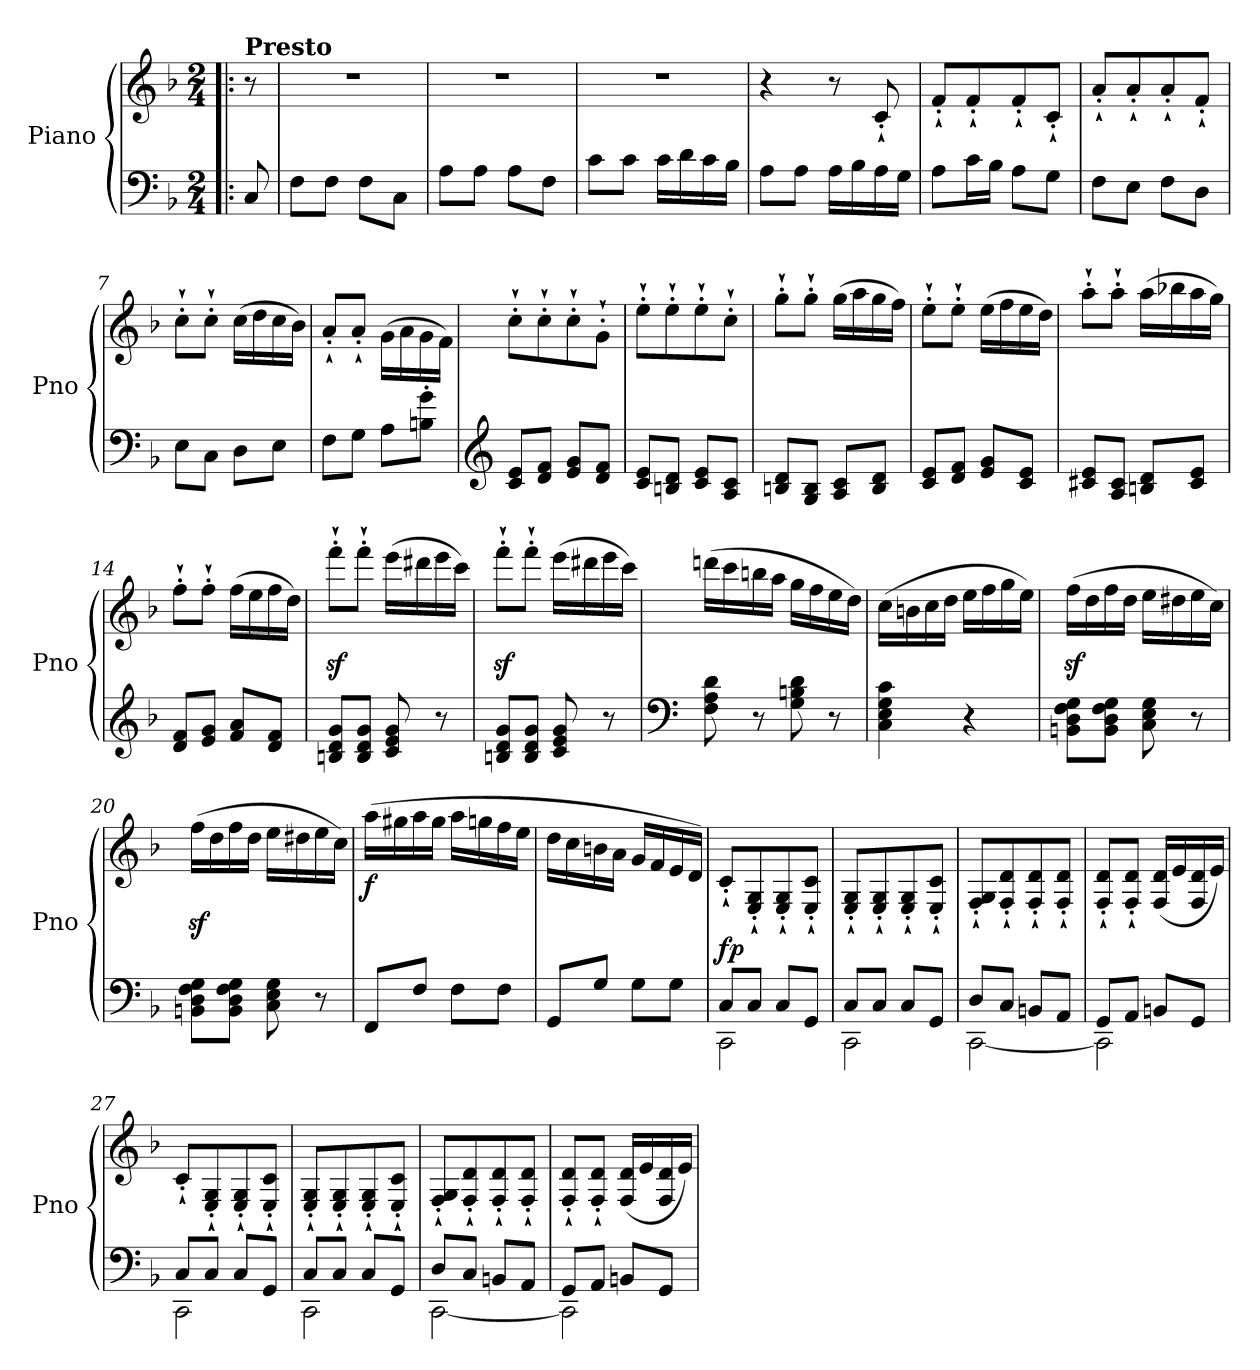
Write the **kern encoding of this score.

**kern	**kern	**dynam
*part1	*part1	*part1
*staff2	*staff1	*staff1/2
*I"Piano	*	*
*I'Pno	*	*
*clefF4	*clefG2	*
*k[b-]	*k[b-]	*
*F:	*F:	*
*M2/4	*M2/4	*
=!|:	=!|:	=!|:
!	!LO:TX:a:B:t=Presto	!
8C/	8r	.
=1	=1	=1
8F\L	2r	.
8F\J	.	.
8F\L	.	.
8C\J	.	.
=2	=2	=2
8A\L	2r	.
8A\J	.	.
8A\L	.	.
8F\J	.	.
=3	=3	=3
8c\L	2r	.
8c\J	.	.
16c\LL	.	.
16d\	.	.
16c\	.	.
16B-\JJ	.	.
=4	=4	=4
8A\L	4r	.
8A\J	.	.
16A\LL	8r	.
16B-\	.	.
16A\	8c'`/	.
16G\JJ	.	.
=5	=5	=5
8A\L	8f'`/L	.
16c\L	8f'`/	.
16B-\JJ	.	.
8A\L	8f'`/	.
8G\J	8c'`/J	.
=6	=6	=6
8F\L	8a'`/L	.
8E\J	8a'`/	.
8F\L	8a'`/	.
8D\J	8f'`/J	.
=7	=7	=7
8E\L	8cc'`\L	.
8C\J	8cc'`\J	.
8D\L	(>16cc\LL	.
.	16dd\	.
8E\J	16cc\	.
.	16b-\JJ)	.
!!LO:LB:g=z
=8	=8	=8
8F\L	8a'`/L	.
8G\J	8a'`/J	.
8A\L	(>16g\LL	.
.	16a\	.
8Bn\' 8g\'J	16g\	.
.	16f\JJ)	.
=9	=9	=9
*clefG2	*	*
8c/ 8e/L	8cc'`\L	.
8d/ 8f/J	8cc'`\	.
8e/ 8g/L	8cc'`\	.
8d/ 8f/J	8g'`\J	.
=10	=10	=10
8c/ 8e/L	8ee'`\L	.
8Bn/ 8d/J	8ee'`\	.
8c/ 8e/L	8ee'`\	.
8A/ 8c/J	8cc'`\J	.
=11	=11	=11
8Bn/ 8d/L	8gg'`\L	.
8G/ 8B/J	8gg'`\J	.
8A/ 8c/L	(>16gg\LL	.
.	16aa\	.
8B/ 8d/J	16gg\	.
.	16ff\JJ)	.
=12	=12	=12
8c/ 8e/L	8ee'`\L	.
8d/ 8f/J	8ee'`\J	.
8e/ 8g/L	(>16ee\LL	.
.	16ff\	.
8c/ 8e/J	16ee\	.
.	16dd\JJ)	.
=13	=13	=13
8c#X/ 8e/L	8aa'`\L	.
8A/ 8c#/J	8aa'`\J	.
8Bn/ 8d/L	(>16aa\LL	.
.	16bb-X\	.
8c#/ 8e/J	16aa\	.
.	16gg\JJ)	.
=14	=14	=14
8d/ 8f/L	8ff'`\L	.
8e/ 8g/J	8ff'`\J	.
8f/ 8a/L	(>16ff\LL	.
.	16ee\	.
8d/ 8f/J	16ff\	.
.	16dd\JJ)	.
!!LO:LB:g=z
=15	=15	=15
8Bn/ 8d/ 8g/L	8fffz<'`\L	.
8B/ 8d/ 8g/J	8fff'`\J	.
8c/ 8e/ 8g/	(>16eee\LL	.
.	16ddd#X\	.
8r	16eee\	.
.	16ccc\JJ)	.
=16	=16	=16
8Bn/ 8d/ 8g/L	8fffz<'`\L	.
8B/ 8d/ 8g/J	8fff'`\J	.
8c/ 8e/ 8g/	(>16eee\LL	.
.	16ddd#X\	.
8r	16eee\	.
.	16ccc\JJ)	.
=17	=17	=17
*clefF4	*	*
8F\ 8A\ 8d\	(>16dddn\LL	.
.	16ccc\	.
8r	16bbn\	.
.	16aa\JJ	.
8G\ 8Bn\ 8d\	16gg\LL	.
.	16ff\	.
8r	16ee\	.
.	16dd\JJ)	.
=18	=18	=18
4C\ 4E\ 4G\ 4c\	(>16cc\LL	.
.	16bn\	.
.	16cc\	.
.	16dd\JJ	.
4r	16ee\LL	.
.	16ff\	.
.	16gg\	.
.	16ee\JJ)	.
=19	=19	=19
8BBn\ 8D\ 8F\ 8G\L	(>16ffz<\LL	.
.	16dd\	.
8BB\ 8D\ 8F\ 8G\J	16ff\	.
.	16dd\JJ	.
8C\ 8E\ 8G\	16ee\LL	.
.	16dd#X\	.
8r	16ee\	.
.	16cc\JJ)	.
!!LO:LB:g=z
=20	=20	=20
8BBn\ 8D\ 8F\ 8G\L	(>16ffz<\LL	.
.	16dd\	.
8BB\ 8D\ 8F\ 8G\J	16ff\	.
.	16dd\JJ	.
8C\ 8E\ 8G\	16ee\LL	.
.	16dd#X\	.
8r	16ee\	.
.	16cc\JJ)	.
=21	=21	=21
!	!	!LO:DY:b
8FF/L	(>16aa\LL	f
.	16gg#X\	.
8F/J	16aa\	.
.	16gg#\JJ	.
8F\L	16aa\LL	.
.	16ggn\	.
8F\J	16ff\	.
.	16ee\JJ	.
=22	=22	=22
8GG/L	16dd\LL	.
.	16cc\	.
8G/J	16bn\	.
.	16a\JJ	.
8G\L	16g/LL	.
.	16f/	.
8G\J	16e/	.
.	16d/JJ)	.
=23	=23	=23
*^	*	*
!	!	!	!LO:DY:b
8C/L	2CC\	8c'`/L	fp
8C/J	.	8E/'` 8G/'`	.
8C/L	.	8E/'` 8G/'`	.
8GG/J	.	8E/'` 8c/'`J	.
=24	=24	=24	=24
8C/L	2CC\	8E/'` 8G/'`L	.
8C/J	.	8E/'` 8G/'`	.
8C/L	.	8E/'` 8G/'`	.
8GG/J	.	8E/'` 8c/'`J	.
=25	=25	=25	=25
8D/L	[2CC\	8F/'` 8G/'`L	.
8C/J	.	8F/'` 8d/'`	.
8BBn/L	.	8F/'` 8d/'`	.
8AA/J	.	8F/'` 8d/'`J	.
!!LO:LB:g=z
=26	=26	=26	=26
8GG/L	2CC\]	8F/'` 8d/'`L	.
8AA/J	.	8F/'` 8d/'`J	.
8BBn/L	.	(<16F/ 16d/LL	.
.	.	16e/	.
8GG/J	.	16F/ 16d/	.
.	.	16e/JJ)	.
=27	=27	=27	=27
8C/L	2CC\	8c'`/L	.
8C/J	.	8E/'` 8G/'`	.
8C/L	.	8E/'` 8G/'`	.
8GG/J	.	8E/'` 8c/'`J	.
=28	=28	=28	=28
8C/L	2CC\	8E/'` 8G/'`L	.
8C/J	.	8E/'` 8G/'`	.
8C/L	.	8E/'` 8G/'`	.
8GG/J	.	8E/'` 8c/'`J	.
=29	=29	=29	=29
8D/L	[2CC\	8F/'` 8G/'`L	.
8C/J	.	8F/'` 8d/'`	.
8BBn/L	.	8F/'` 8d/'`	.
8AA/J	.	8F/'` 8d/'`J	.
=30	=30	=30	=30
8GG/L	2CC\]	8F/'` 8d/'`L	.
8AA/J	.	8F/'` 8d/'`J	.
8BBn/L	.	(<16F/ 16d/LL	.
.	.	16e/	.
8GG/J	.	16F/ 16d/	.
.	.	16e/JJ)	.
*v	*v	*	*
=	=	=
*-	*-	*-
